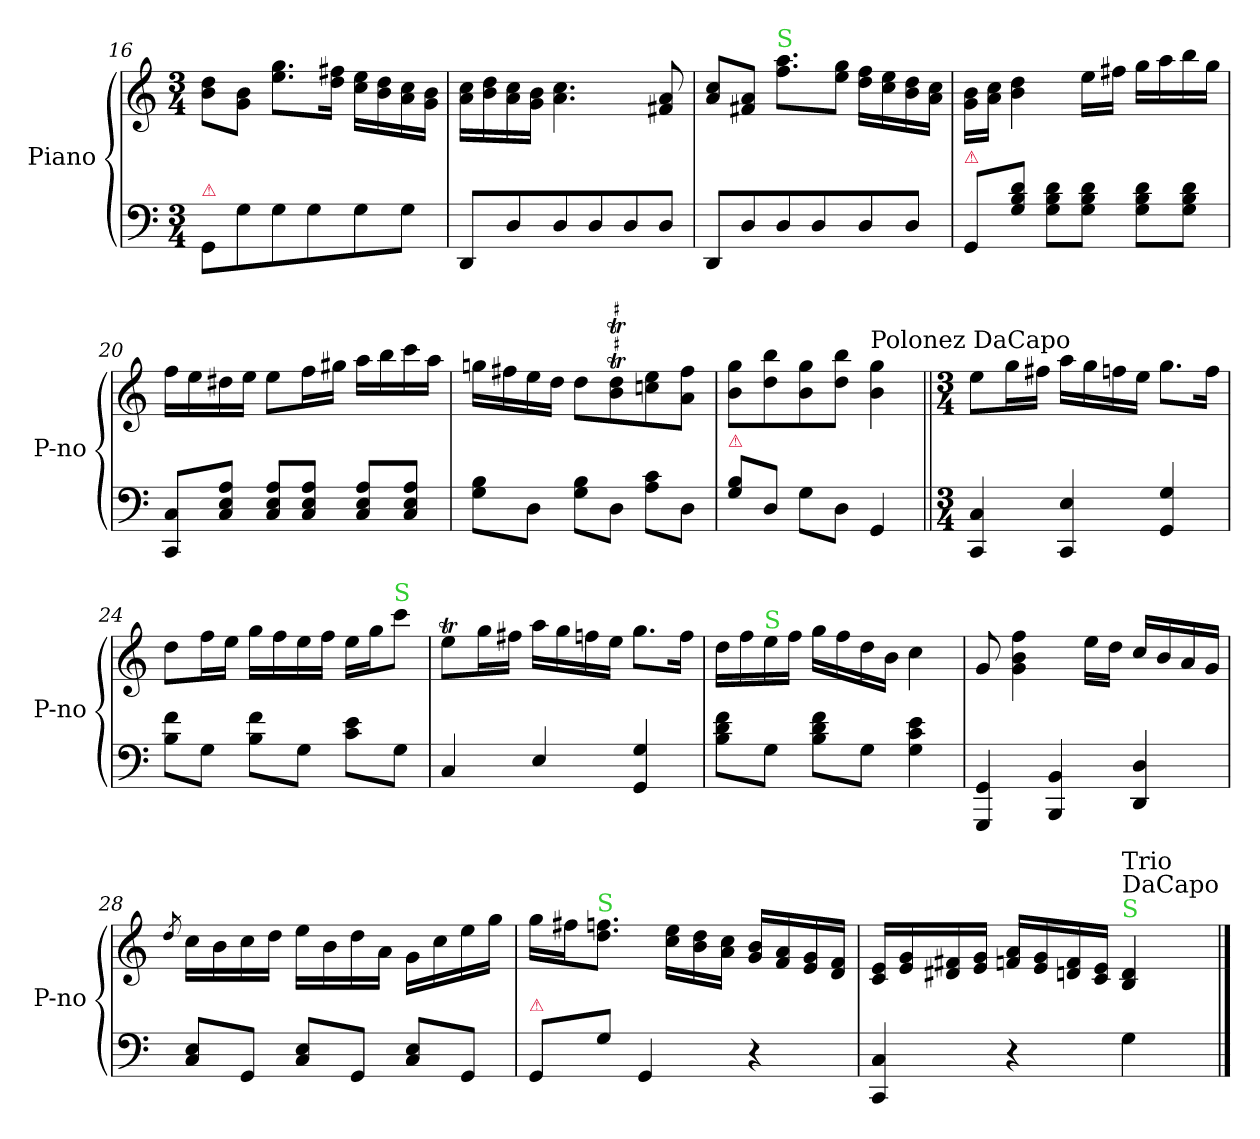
**kern	**kern
*part1	*part1
*staff2	*staff1
*I"Piano	*
*I'P-no	*
*clefF4	*clefG2
*k[]	*k[]
*M3/4	*M3/4
=16	=16
!LO:TX:a:color=crimson:t=⚠	!
8GG/L	8b\ 8dd\L
8G\	8g\ 8b\J
8G\	8.ee\ 8.gg\L
8G\	.
.	16dd\ 16ff#X\Jk
8G\	16cc\ 16ee\LL
.	16b\ 16dd\
8G\J	16a\ 16cc\
.	16g\ 16b\JJ
=17	=17
8DD/L	16a\ 16cc\LL
.	16b\ 16dd\
8D/	16a\ 16cc\
.	16g\ 16b\JJ
8D/	4.a\ 4.cc\
8D/	.
8D/	.
8D/J	8f#X/ 8a/
=18	=18
8DD/L	8a/ 8cc/L
8D/	8f#X/ 8a/J
!	!LO:TX:a:color=limegreen:t=S
8D/	8.ff\ 8.aa\L
8D/	.
!	!LO:N:vis=8
.	16ee\ 16gg\J
8D/	16dd\ 16ff\LL
.	16cc\ 16ee\
8D/J	16b\ 16dd\
.	16a\ 16cc\JJ
=19	=19
!LO:TX:a:color=crimson:t=⚠	!
8GG/L	16g\ 16b\LL
.	16a\ 16cc\JJ
8G\ 8B\ 8d\J	4b\ 4dd\
8G\ 8B\ 8d\L	.
8G\ 8B\ 8d\J	16ee\LL
.	16ff#X\JJ
8G\ 8B\ 8d\L	16gg\LL
.	16aa\
8G\ 8B\ 8d\J	16bb\
.	16gg\JJ
=20	=20
8CC/ 8C/L	16ff\LL
.	16ee\
8C/ 8E/ 8A/J	16dd#X\
.	16ee\JJ
8C/ 8E/ 8A/L	8ee\L
8C/ 8E/ 8A/J	16ff\L
.	16gg#X\JJ
8C/ 8E/ 8A/L	16aa\LL
.	16bb\
8C/ 8E/ 8A/J	16ccc\
.	16aa\JJ
=21	=21
8G\ 8B\L	16ggn\LL
.	16ff#X\
8D\J	16ee\
.	16dd\JJ
8G\ 8B\L	8dd\L
8D\J	8bT\ 8ddT\
8A\ 8c\L	8cc\ 8ee\
8D\J	8a\ 8ff#\J
=22	=22
!LO:TX:a:color=crimson:t=⚠	!
8G\ 8B\L	8b\ 8gg\L
8D/J	8dd\ 8bb\
8G\L	8b\ 8gg\
8D\J	8dd\ 8bb\J
!	!LO:TX:a:t=Polonez DaCapo
4GG/	4b\ 4gg\
=23||	=23||
*M3/4	*M3/4
4CC/ 4C/	8ee\L
.	16gg\L
.	16ff#X\JJ
4CC/ 4E/	16aa\LL
.	16gg\
.	16ffn\
.	16ee\JJ
4GG/ 4G/	8.gg\L
.	16ff\Jk
=24	=24
8B\ 8f\L	8dd\L
8G\J	16ff\L
.	16ee\JJ
8B\ 8f\L	16gg\LL
.	16ff\
8G\J	16ee\
.	16ff\JJ
8c\ 8e\L	16ee\LL
.	16gg\J
!	!LO:TX:a:color=limegreen:t=S
8G\J	8ccc\J
=25	=25
4C/	8eet\L
.	16gg\L
.	16ff#X\JJ
4E/	16aa\LL
.	16gg\
.	16ffn\
.	16ee\JJ
4GG/ 4G/	8.gg\L
.	16ff\Jk
=26	=26
8B\ 8d\ 8f\L	16dd\LL
.	16ff\
!	!LO:TX:a:color=limegreen:t=S
8G\J	16ee\
.	16ff\JJ
8B\ 8d\ 8f\L	16gg\LL
.	16ff\
8G\J	16dd\
.	16b\JJ
4G\ 4c\ 4e\	4cc\
=27	=27
4GGG/ 4GG/	8g/
.	4g\ 4b\ 4ff\
4BBB/ 4BB/	.
.	16ee\LL
.	16dd\JJ
4DD/ 4D/	16cc/LL
.	16b/
.	16a/
.	16g/JJ
=28	=28
.	8qdd
8C/ 8E/L	16cc\LL
.	16b\
8GG/J	16cc\
.	16dd\JJ
8C/ 8E/L	16ee\LL
.	16b\
8GG/J	16dd\
.	16a\JJ
8C/ 8E/L	16g\LL
.	16cc\
8GG/J	16ee\
.	16gg\JJ
=29	=29
!LO:TX:a:color=crimson:t=⚠	!
8GG/L	16gg\LL
.	16ff#X\J
!	!LO:TX:a:color=limegreen:t=S
8G\J	8.dd\ 8.ffn\J
4GG/	.
.	16cc\ 16ee\LL
.	16b\ 16dd\
.	16a\ 16cc\JJ
4r	16g/ 16b/LL
.	16f/ 16a/
.	16e/ 16g/
.	16d/ 16f/JJ
=30	=30
4CC/ 4C/	16c/ 16e/LL
.	16e/ 16g/
.	16d#X/ 16f#X/
.	16e/ 16g/JJ
4r	16fn/ 16a/LL
.	16e/ 16g/
.	16dn/ 16f/
.	16c/ 16e/JJ
!	!LO:TX:a:color=limegreen:t=S
!	!LO:TX:a:t=Trio \nDaCapo
4G\	4B/ 4d/
==	==
*-	*-
